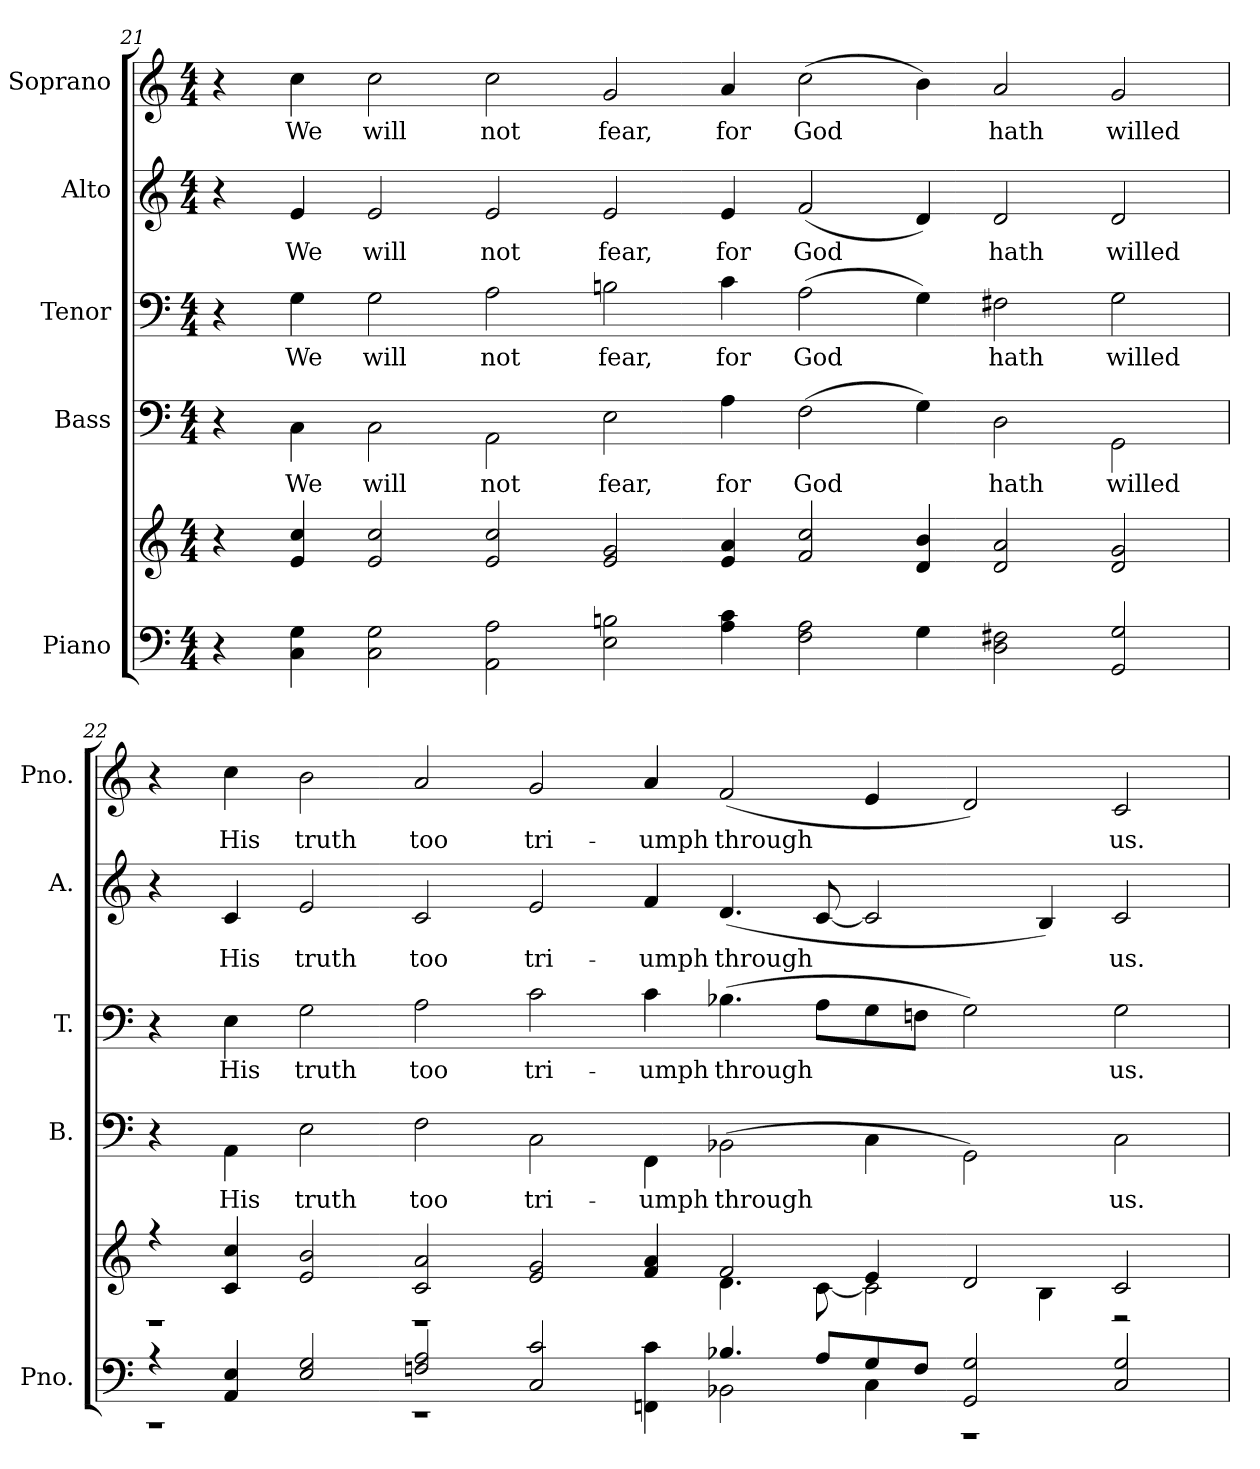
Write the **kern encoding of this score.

**kern	**kern	**kern	**text	**kern	**text	**kern	**text	**kern	**text
*part5	*part5	*part4	*part4	*part3	*part3	*part2	*part2	*part1	*part1
*staff6	*staff5	*staff4	*staff4	*staff3	*staff3	*staff2	*staff2	*staff1	*staff1
*I"Piano	*	*I"Bass	*	*I"Tenor	*	*I"Alto	*	*I"Soprano	*
*I'Pno.	*	*I'B.	*	*I'T.	*	*I'A.	*	*I'Pno.	*
!!LO:LB:g=z
*clefF4	*clefG2	*clefF4	*	*clefF4	*	*clefG2	*	*clefG2	*
*k[]	*k[]	*k[]	*	*k[]	*	*k[]	*	*k[]	*
*C:	*C:	*C:	*	*C:	*	*C:	*	*C:	*
*M4/4	*M4/4	*M4/4	*	*M4/4	*	*M4/4	*	*M4/4	*
=21	=21	=21	=21	=21	=21	=21	=21	=21	=21
4r	4r	4r	.	4r	.	4r	.	4r	.
!	!	!	!LO:LY:b:color=#000000	!	!	!	!	!	!
!	!	!	!	!	!LO:LY:b:color=#000000	!	!	!	!
!	!	!	!	!	!	!	!LO:LY:b:color=#000000	!	!
!	!	!	!	!	!	!	!	!	!LO:LY:b:color=#000000
4Ci\ 4Gi	4ei/ 4cci	4Ci\	We	4Gi\	We	4ei/	We	4cci\	We
!	!	!	!LO:LY:b:color=#000000	!	!	!	!	!	!
!	!	!	!	!	!LO:LY:b:color=#000000	!	!	!	!
!	!	!	!	!	!	!	!LO:LY:b:color=#000000	!	!
!	!	!	!	!	!	!	!	!	!LO:LY:b:color=#000000
2Ci\ 2Gi	2ei/ 2cci	2Ci\	will	2Gi\	will	2ei/	will	2cci\	will
!	!	!	!LO:LY:b:color=#000000	!	!	!	!	!	!
!	!	!	!	!	!LO:LY:b:color=#000000	!	!	!	!
!	!	!	!	!	!	!	!LO:LY:b:color=#000000	!	!
!	!	!	!	!	!	!	!	!	!LO:LY:b:color=#000000
2AAi\ 2Ai	2ei/ 2cci	2AAi\	not	2Ai\	not	2ei/	not	2cci\	not
!	!	!	!LO:LY:b:color=#000000	!	!	!	!	!	!
!	!	!	!	!	!LO:LY:b:color=#000000	!	!	!	!
!	!	!	!	!	!	!	!LO:LY:b:color=#000000	!	!
!	!	!	!	!	!	!	!	!	!LO:LY:b:color=#000000
2Ei\ 2Bni	2ei/ 2gi	2Ei\	fear,	2Bni\	fear,	2ei/	fear,	2gi/	fear,
!	!	!	!LO:LY:b:color=#000000	!	!	!	!	!	!
!	!	!	!	!	!LO:LY:b:color=#000000	!	!	!	!
!	!	!	!	!	!	!	!LO:LY:b:color=#000000	!	!
!	!	!	!	!	!	!	!	!	!LO:LY:b:color=#000000
4Ai\ 4ci	4ei/ 4ai	4Ai\	for	4ci\	for	4ei/	for	4ai/	for
!	!	!	!LO:LY:b:color=#000000	!	!	!	!	!	!
!	!	!	!	!	!LO:LY:b:color=#000000	!	!	!	!
!	!	!	!	!	!	!	!LO:LY:b:color=#000000	!	!
!	!	!	!	!	!	!	!	!	!LO:LY:b:color=#000000
2Fi\ 2Ai	2fi/ 2cci	(2Fi\	God	(2Ai\	God	(2fi/	God	(2cci\	God
4Gi\	4di/ 4bi	4Gi\)	.	4Gi\)	.	4di/)	.	4bi\)	.
!	!	!	!LO:LY:b:color=#000000	!	!	!	!	!	!
!	!	!	!	!	!LO:LY:b:color=#000000	!	!	!	!
!	!	!	!	!	!	!	!LO:LY:b:color=#000000	!	!
!	!	!	!	!	!	!	!	!	!LO:LY:b:color=#000000
2Di\ 2F#Xi	2di/ 2ai	2Di\	hath	2F#Xi\	hath	2di/	hath	2ai/	hath
!	!	!	!LO:LY:b:color=#000000	!	!	!	!	!	!
!	!	!	!	!	!LO:LY:b:color=#000000	!	!	!	!
!	!	!	!	!	!	!	!LO:LY:b:color=#000000	!	!
!	!	!	!	!	!	!	!	!	!LO:LY:b:color=#000000
2GGi/ 2Gi	2di/ 2gi	2GGi\	willed	2Gi\	willed	2di/	willed	2gi/	willed
!!LO:LB:g=z
=22	=22	=22	=22	=22	=22	=22	=22	=22	=22
*^	*^	*	*	*	*	*	*	*	*
4r	1r	4r	1r	4r	.	4r	.	4r	.	4r	.
!	!	!	!	!	!LO:LY:b:color=#000000	!	!	!	!	!	!
!	!	!	!	!	!	!	!LO:LY:b:color=#000000	!	!	!	!
!	!	!	!	!	!	!	!	!	!LO:LY:b:color=#000000	!	!
!	!	!	!	!	!	!	!	!	!	!	!LO:LY:b:color=#000000
4AAi/ 4Ei	.	4ci/ 4cci	.	4AAi\	His	4Ei\	His	4ci/	His	4cci\	His
!	!	!	!	!	!LO:LY:b:color=#000000	!	!	!	!	!	!
!	!	!	!	!	!	!	!LO:LY:b:color=#000000	!	!	!	!
!	!	!	!	!	!	!	!	!	!LO:LY:b:color=#000000	!	!
!	!	!	!	!	!	!	!	!	!	!	!LO:LY:b:color=#000000
2Ei/ 2Gi	.	2ei/ 2bi	.	2Ei\	truth	2Gi\	truth	2ei/	truth	2bi\	truth
!	!	!	!	!	!LO:LY:b:color=#000000	!	!	!	!	!	!
!	!	!	!	!	!	!	!LO:LY:b:color=#000000	!	!	!	!
!	!	!	!	!	!	!	!	!	!LO:LY:b:color=#000000	!	!
!	!	!	!	!	!	!	!	!	!	!	!LO:LY:b:color=#000000
2Fni/ 2Ai	1r	2ci/ 2ai	1r	2Fi\	too	2Ai\	too	2ci/	too	2ai/	too
!	!	!	!	!	!LO:LY:b:color=#000000	!	!	!	!	!	!
!	!	!	!	!	!	!	!LO:LY:b:color=#000000	!	!	!	!
!	!	!	!	!	!	!	!	!	!LO:LY:b:color=#000000	!	!
!	!	!	!	!	!	!	!	!	!	!	!LO:LY:b:color=#000000
2Ci/ 2ci	.	2ei/ 2gi	.	2Ci\	tri-	2ci\	tri-	2ei/	tri-	2gi/	tri-
!	!	!	!	!	!LO:LY:b:color=#000000	!	!	!	!	!	!
!	!	!	!	!	!	!	!LO:LY:b:color=#000000	!	!	!	!
!	!	!	!	!	!	!	!	!	!LO:LY:b:color=#000000	!	!
!	!	!	!	!	!	!	!	!	!	!	!LO:LY:b:color=#000000
4FFni\ 4ci	4ryy	4fi/ 4ai	4ryy	4FFi\	-umph	4ci\	-umph	4fi/	-umph	4ai/	-umph
!	!	!	!	!	!LO:LY:b:color=#000000	!	!	!	!	!	!
!	!	!	!	!	!	!	!LO:LY:b:color=#000000	!	!	!	!
!	!	!	!	!	!	!	!	!	!LO:LY:b:color=#000000	!	!
!	!	!	!	!	!	!	!	!	!	!	!LO:LY:b:color=#000000
4.B-Xi/	2BB-Xi\	2fi/	4.di\	(2BB-Xi\	through	(4.B-Xi\	through	(4.di/	through	(2fi/	through
8Ai/L	.	.	[<8ci\	.	.	8Ai\L	.	[<8ci/	.	.	.
8Gi/	4Ci\	4ei/	2ci\]	4Ci\	.	8Gi\	.	2ci/]	.	4ei/	.
8Fi/J	.	.	.	.	.	8Fni\J	.	.	.	.	.
2GGi/ 2Gi	1r	2di/	.	2GGi\)	.	2Gi\)	.	.	.	2di/)	.
.	.	.	4Bi\	.	.	.	.	4Bi/)	.	.	.
!	!	!	!	!	!LO:LY:b:color=#000000	!	!	!	!	!	!
!	!	!	!	!	!	!	!LO:LY:b:color=#000000	!	!	!	!
!	!	!	!	!	!	!	!	!	!LO:LY:b:color=#000000	!	!
!	!	!	!	!	!	!	!	!	!	!	!LO:LY:b:color=#000000
2Ci/ 2Gi	.	2ci/	2r	2Ci\	us.	2Gi\	us.	2ci/	us.	2ci/	us.
*v	*v	*	*	*	*	*	*	*	*	*	*
*	*v	*v	*	*	*	*	*	*	*	*
=	=	=	=	=	=	=	=	=	=
*-	*-	*-	*-	*-	*-	*-	*-	*-	*-
